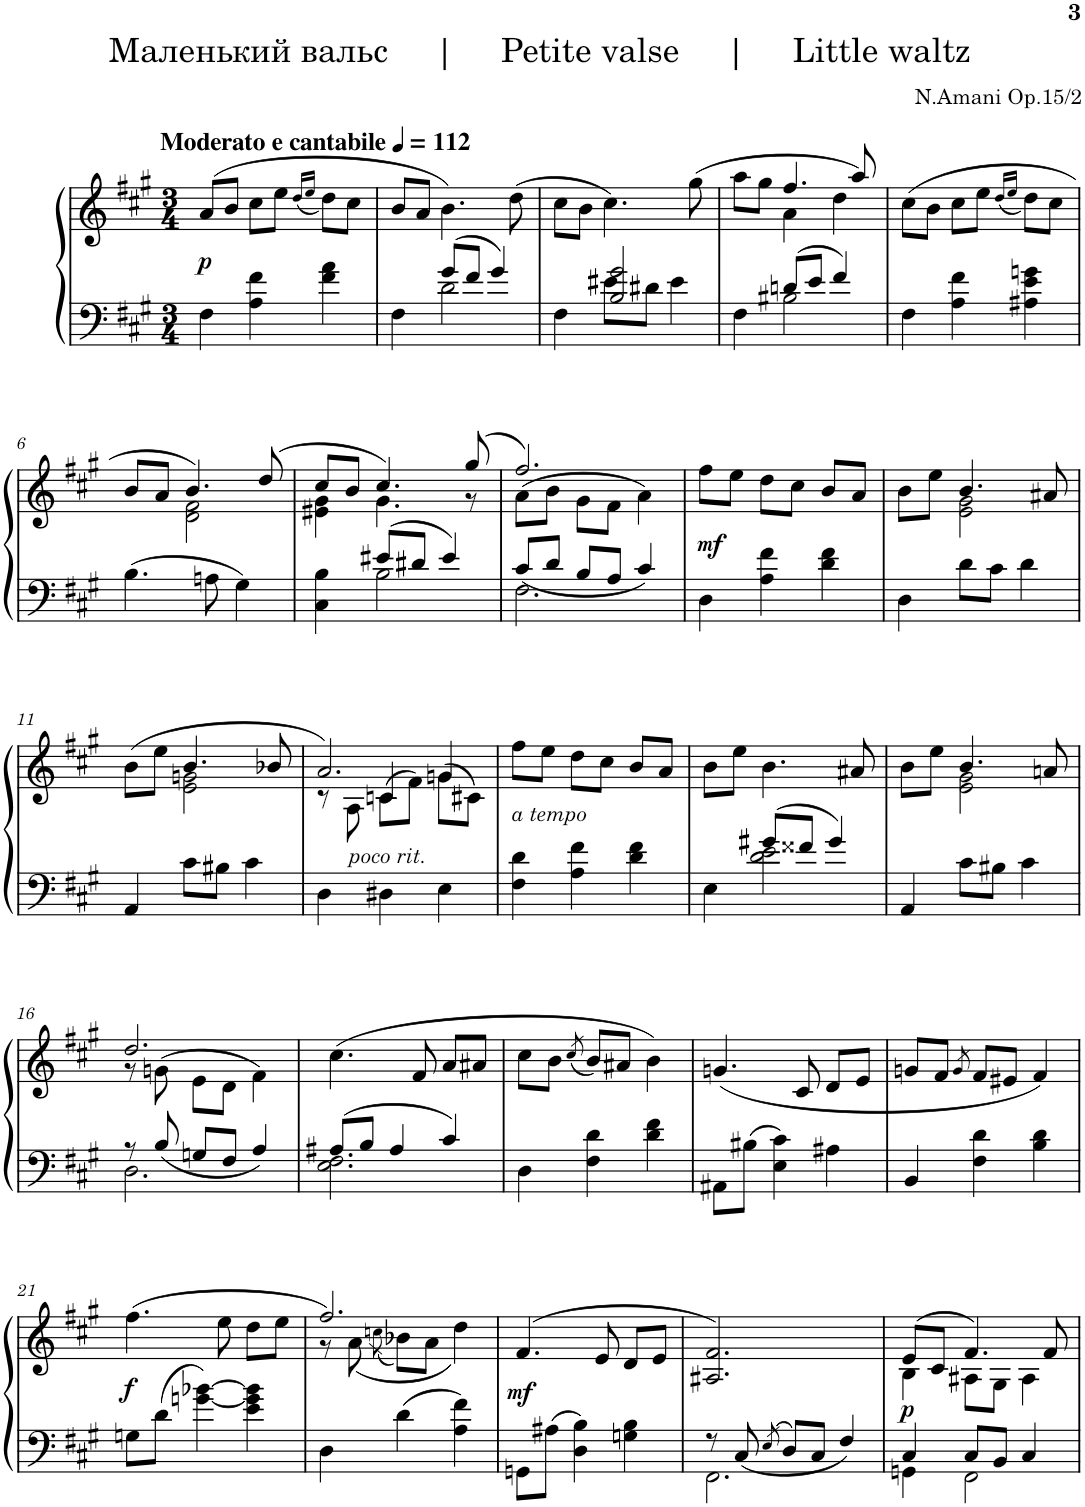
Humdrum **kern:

**kern	**kern	**dynam
*part1	*part1	*part1
*staff2	*staff1	*staff1/2
*I"Piano	*	*
*I'Pno.	*	*
!!LO:PB:g=z
*clefF4	*clefG2	*
*k[f#c#g#]	*k[f#c#g#]	*
*M3/4	*M3/4	*
*MM112	*MM112	*
=1	=1	=1
!	!LO:TX:a:B:t=Moderato e cantabile	!
!	!	!LO:DY:b
4F#\	(8a/L	p
.	8b/J	.
4A\ 4f#\	8cc#\L	.
.	8ee\J	.
.	(16qdd/LL	.
.	16qee/JJ	.
4f#\ 4a\	8dd\L)	.
.	8cc#\J	.
=2	=2	=2
*^	*	*
4F#\	4ryy	8b/L	.
.	.	8a/J	.
8g#/L	2d\	4.b\)	.
8f#/J	.	.	.
4g#/	.	.	.
.	.	(8dd\	.
=3	=3	=3	=3
4F#\	4ryy	8cc#\L	.
.	.	8b\J	.
8e#X\L	2B/ 2g#/	4.cc#\)	.
8d#X\J	.	.	.
4e#\	.	.	.
.	.	(8gg#\	.
=4	=4	=4	=4
*	*	*^	*
4F#\	4ryy	8aa\L	4ryy	.
.	.	8gg#\J	.	.
8dn/L	2B#X\	4.ff#/	4a\	.
8e/J	.	.	.	.
4f#/	.	.	4dd\	.
.	.	8aa/)	.	.
*v	*v	*	*	*
*	*v	*v	*
=5	=5	=5
4F#\	(8cc#\L	.
.	8b\J	.
4A\ 4f#\	8cc#\L	.
.	8ee\J	.
.	(16qdd/LL	.
.	16qee/JJ	.
4A#X\ 4e\ 4gn\	8dd\L)	.
.	8cc#\J	.
!!LO:LB:g=z
=6	=6	=6
*	*^	*
4.B\	8b/L	4ryy	.
.	8a/J	.	.
.	4.b/)	2d\ 2f#\	.
8An\	.	.	.
4G#\	.	.	.
.	(8dd/	.	.
=7	=7	=7	=7
*^	*	*	*
4C#\ 4B\	4ryy	8cc#/L	4e#X\ 4g#\	.
.	.	8b/J	.	.
8e#X/L	2B\	4.cc#/)	4.g#\	.
8d#X/J	.	.	.	.
4e#/	.	.	.	.
.	.	(8gg#/	8r	.
=8	=8	=8	=8	=8
8c#/L	2.F#\	2.ff#/)	(>8a\L	.
8d/J	.	.	8b\J	.
8B/L	.	.	8g#\L	.
8A/J	.	.	8f#\J	.
4c#/	.	.	4a\)	.
*v	*v	*	*	*
=9	=9	=9	=9
!	!	!	!LO:DY:b
*	*v	*v	*
4D\	8ff#\L	mf
.	8ee\J	.
4A\ 4f#\	8dd\L	.
.	8cc#\J	.
4d\ 4f#\	8b/L	.
.	8a/J	.
=10	=10	=10
*	*^	*
4D\	8b\L	4ryy	.
.	8ee\J	.	.
8d\L	4.b/	2e\ 2g#\	.
8c#\J	.	.	.
4d\	.	.	.
.	8a#X/	.	.
!!LO:LB:g=z	!!
=11	=11	=11	=11
4AA/	(8b\L	4ryy	.
.	8ee\J	.	.
8c#\L	4.b/	2e\ 2gn\	.
8B#X\J	.	.	.
4c#\	.	.	.
.	8b-X/	.	.
=12	=12	=12	=12
*	*	*^	*
4D\	2.a/)	8r	4ryy	.
!	!	!LO:TX:b:i:t=poco rit.	!	!
.	.	8A\	.	.
4D#X\	.	(>8cn\L	4c/	.
.	.	8f#\J)	.	.
4E\	.	(>8gn\L	4g/	.
.	.	8c#X\J)	.	.
*	*	*v	*v	*
=13	=13	=13	=13
!	!LO:TX:b:i:t=a tempo	!	!
*	*v	*v	*
4F#\ 4d\	8ff#\L	.
.	8ee\J	.
4A\ 4f#\	8dd\L	.
.	8cc#\J	.
4d\ 4f#\	8b/L	.
.	8a/J	.
=14	=14	=14
*^	*	*
4E\	4ryy	8b\L	.
.	.	8ee\J	.
8g#X/L	2d\ 2e\	4.b\	.
8f##X/J	.	.	.
4g#/	.	.	.
.	.	8a#X/	.
*v	*v	*	*
=15	=15	=15
*	*^	*
4AA/	8b\L	4ryy	.
.	8ee\J	.	.
8c#\L	4.b/	2e\ 2g#\	.
8B#X\J	.	.	.
4c#\	.	.	.
.	8an/	.	.
!!LO:LB:g=z	!!
=16	=16	=16	=16
*^	*	*	*
8r	2.D\	2.dd/	8r	.
8B/	.	.	(>8gn\	.
8Gn/L	.	.	8e\L	.
8F#/J	.	.	8d\J	.
4A/	.	.	4f#\)	.
*	*	*v	*v	*
=17	=17	=17	=17
8A#X/L	2.E\ 2.F#\	(4.cc#\	.
8B/J	.	.	.
4A#/	.	.	.
.	.	8f#/	.
4c#/	.	8a/L	.
.	.	8a#X/J	.
*v	*v	*	*
=18	=18	=18
4D\	8cc#\L	.
.	8b\J	.
.	(8qcc#/	.
4F#\ 4d\	8b/L)	.
.	8a#X/J	.
4d\ 4f#\	4b\)	.
=19	=19	=19
8AA#X\L	(4.gn/	.
8B#X\J	.	.
4E\ 4c#\	.	.
.	8c#/	.
4A#X\	8d/L	.
.	8e/J	.
=20	=20	=20
4BB/	8gn/L	.
.	8f#/J	.
.	8qg/	.
4F#\ 4d\	8f#/L	.
.	8e#X/J	.
4B\ 4d\	4f#/)	.
!!LO:LB:g=z
=21	=21	=21
!	!	!LO:DY:b
8Gn\L	(4.ff#\	f
8d\J	.	.
[4gn\ [4b-X\	.	.
.	8ee\	.
4e\ 4g\] 4b-\]	8dd\L	.
.	8ee\J	.
=22	=22	=22
*	*^	*
4D\	2.ff#/)	8r	.
.	.	(8a\	.
.	.	(8qccn\	.
4d\	.	8b-X\L)	.
.	.	8a\J	.
4A\ 4f#\	.	4dd\)	.
=23	=23	=23	=23
!	!	!	!LO:DY:b
*	*v	*v	*
8GGn\L	(>4.f#/	mf
8A#X\J	.	.
4D\ 4B\	.	.
.	8e/	.
4Gn\ 4B\	8d/L	.
.	8e/J	.
=24	=24	=24
*^	*	*
8r	2.FF#\	2.A#X/ 2.f#/)	.
8C#/	.	.	.
8qE/	.	.	.
8D/L	.	.	.
8C#/J	.	.	.
4F#/	.	.	.
=25	=25	=25	=25
*	*	*^	*
!	!	!	!	!LO:DY:b
4C#/	4GGn\	(8e/L	4B\	p
.	.	8c#/J	.	.
8C#/L	2FF#\	4.f#/)	8A#X\L	.
8BB/J	.	.	8G#\J	.
4C#/	.	.	4A#\	.
.	.	8f#/	.	.
*v	*v	*	*	*
*	*v	*v	*
=	=	=
*-	*-	*-
